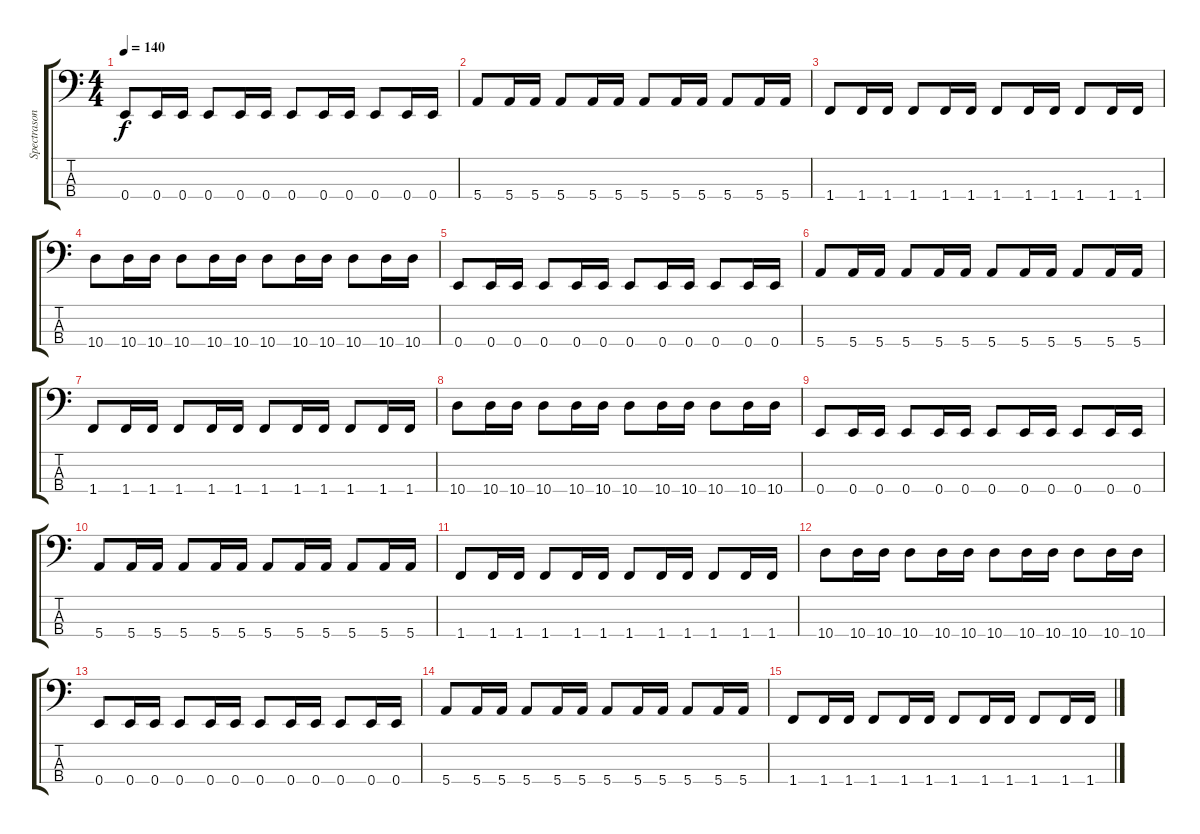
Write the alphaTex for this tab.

\track ("Spectrasonics Omnisphere" "Spectrason") {instrument synthbass1}
\staff {score tabs}
\tuning (G2 D2 A1 E1) {hide}
\ts (4 4)
\tempo 140
\clef f4
\ks c
0.4.8{dy f} 0.4.16 0.4.16 0.4.8 0.4.16 0.4.16 0.4.8 0.4.16 0.4.16 0.4.8 0.4.16 0.4.16 |
5.4.8 5.4.16 5.4.16 5.4.8 5.4.16 5.4.16 5.4.8 5.4.16 5.4.16 5.4.8 5.4.16 5.4.16 |
1.4.8 1.4.16 1.4.16 1.4.8 1.4.16 1.4.16 1.4.8 1.4.16 1.4.16 1.4.8 1.4.16 1.4.16 |
10.4.8 10.4.16 10.4.16 10.4.8 10.4.16 10.4.16 10.4.8 10.4.16 10.4.16 10.4.8 10.4.16 10.4.16 |
0.4.8 0.4.16 0.4.16 0.4.8 0.4.16 0.4.16 0.4.8 0.4.16 0.4.16 0.4.8 0.4.16 0.4.16 |
5.4.8 5.4.16 5.4.16 5.4.8 5.4.16 5.4.16 5.4.8 5.4.16 5.4.16 5.4.8 5.4.16 5.4.16 |
1.4.8 1.4.16 1.4.16 1.4.8 1.4.16 1.4.16 1.4.8 1.4.16 1.4.16 1.4.8 1.4.16 1.4.16 |
10.4.8 10.4.16 10.4.16 10.4.8 10.4.16 10.4.16 10.4.8 10.4.16 10.4.16 10.4.8 10.4.16 10.4.16 |
0.4.8 0.4.16 0.4.16 0.4.8 0.4.16 0.4.16 0.4.8 0.4.16 0.4.16 0.4.8 0.4.16 0.4.16 |
5.4.8 5.4.16 5.4.16 5.4.8 5.4.16 5.4.16 5.4.8 5.4.16 5.4.16 5.4.8 5.4.16 5.4.16 |
1.4.8 1.4.16 1.4.16 1.4.8 1.4.16 1.4.16 1.4.8 1.4.16 1.4.16 1.4.8 1.4.16 1.4.16 |
10.4.8 10.4.16 10.4.16 10.4.8 10.4.16 10.4.16 10.4.8 10.4.16 10.4.16 10.4.8 10.4.16 10.4.16 |
0.4.8 0.4.16 0.4.16 0.4.8 0.4.16 0.4.16 0.4.8 0.4.16 0.4.16 0.4.8 0.4.16 0.4.16 |
5.4.8 5.4.16 5.4.16 5.4.8 5.4.16 5.4.16 5.4.8 5.4.16 5.4.16 5.4.8 5.4.16 5.4.16 |
1.4.8 1.4.16 1.4.16 1.4.8 1.4.16 1.4.16 1.4.8 1.4.16 1.4.16 1.4.8 1.4.16 1.4.16
